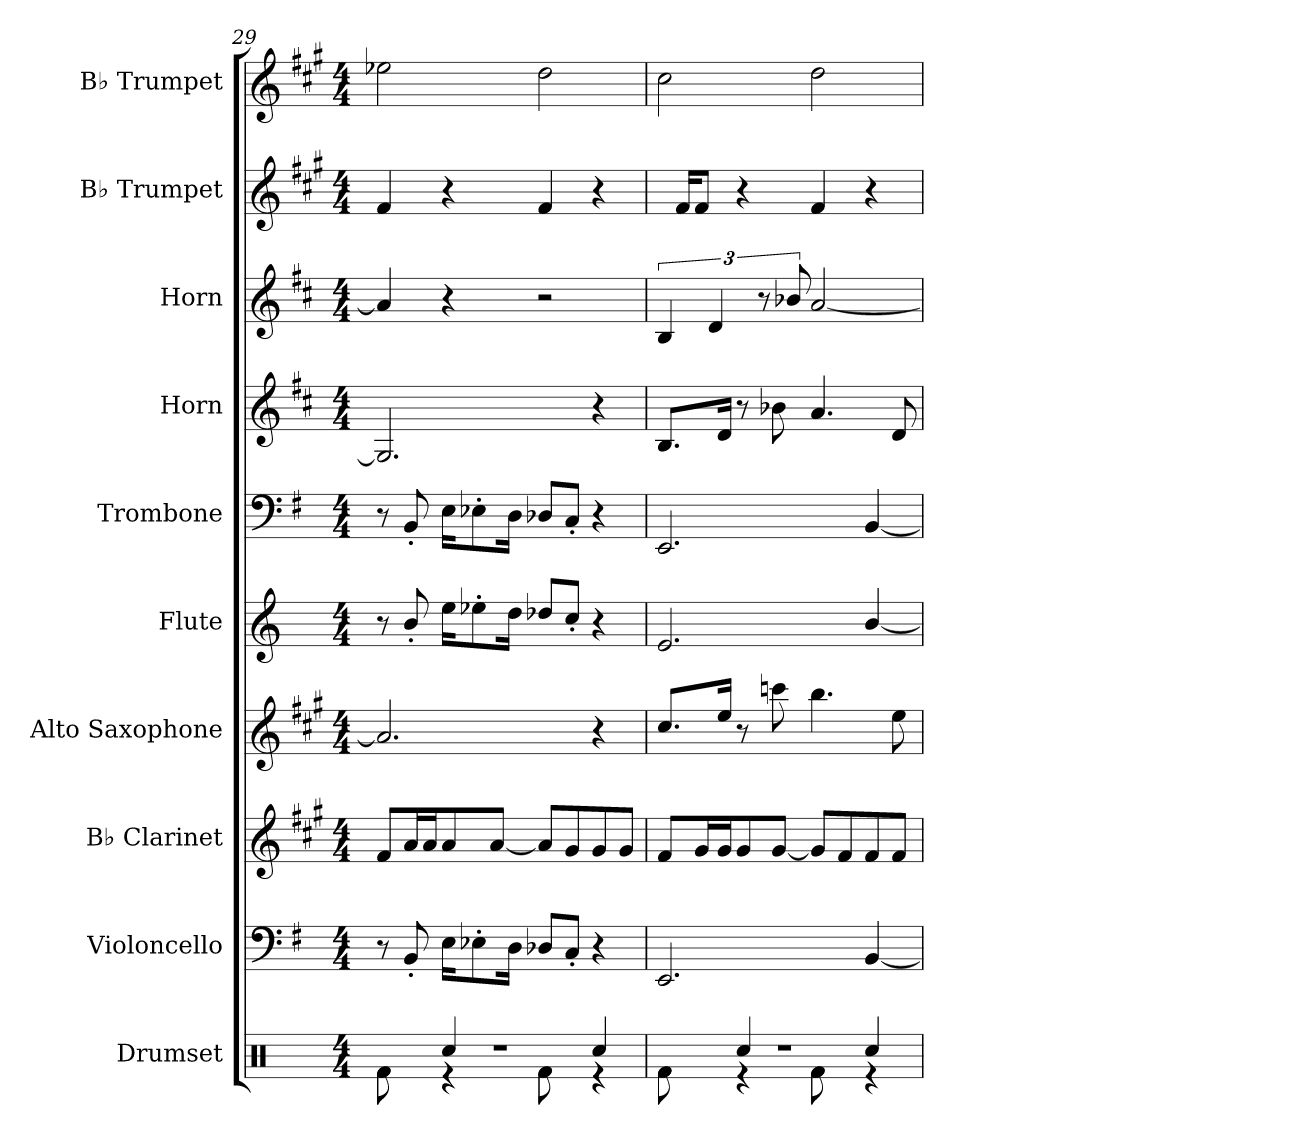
**kern	**kern	**kern	**kern	**kern	**kern	**kern	**kern	**kern	**kern
*part10	*part9	*part8	*part7	*part6	*part5	*part4	*part3	*part2	*part1
*staff10	*staff9	*staff8	*staff7	*staff6	*staff5	*staff4	*staff3	*staff2	*staff1
*I"Drumset	*I"Violoncello	*I"B♭ Clarinet	*I"Alto Saxophone	*I"Flute	*I"Trombone	*I"Horn	*I"Horn	*I"B♭ Trumpet	*I"B♭ Trumpet
*I'Drs.	*I'Vlc.	*I'B♭ Cl.	*I'A. Sax.	*I'Fl.	*I'Trb.	*I'Hn.	*I'Hn.	*I'B♭ Tpt.	*I'B♭ Tpt.
!!LO:PB:g=z
*clefX	*clefF4	*clefG2	*clefG2	*clefG2	*clefF4	*clefG2	*clefG2	*clefG2	*clefG2
*	*	*ITrd1c2	*ITrd5c9	*	*	*ITrd4c7	*ITrd4c7	*ITrd1c2	*ITrd1c2
*k[]	*k[f#]	*k[f#]	*k[]	*k[]	*k[f#]	*k[f#]	*k[f#]	*k[f#]	*k[f#]
*C:	*G:	*G:	*C:	*C:	*G:	*G:	*G:	*G:	*G:
*M4/4	*M4/4	*M4/4	*M4/4	*M4/4	*M4/4	*M4/4	*M4/4	*M4/4	*M4/4
=29	=29	=29	=29	=29	=29	=29	=29	=29	=29
*^	*	*	*	*	*	*	*	*	*
*	*^	*	*	*	*	*	*	*	*	*
1r	4Rf\	8Rf\	8r	8e/L	2.c#/]	8r	8r	2.C#/]	4d/]	4e/	2dd-X\
.	.	8ryy	8BB'/	16g/L	.	8b'/	8BB'/	.	.	.	.
.	.	.	.	16g/J	.	.	.	.	.	.	.
.	4Rcc/	4re	16E\KL	8g/	.	16ee\KL	16E\KL	.	4r	4r	.
.	.	.	8E-X'\	.	.	8ee-X'\	8E-X'\	.	.	.	.
.	.	.	.	[8g/J	.	.	.	.	.	.	.
.	.	.	16D\Jk	.	.	16dd\Jk	16D\Jk	.	.	.	.
.	4Rf\	8Rf\	8D-X/L	8g/L]	.	8dd-X/L	8D-X/L	.	2r	4e/	2cc\
.	.	8ryy	8C'/J	8f#/	.	8cc'/J	8C'/J	.	.	.	.
.	4Rcc/	4re	4r	8f#/	4r	4r	4r	4r	.	4r	.
.	.	.	.	8f#/J	.	.	.	.	.	.	.
=30	=30	=30	=30	=30	=30	=30	=30	=30	=30	=30	=30
1r	4Rf\	8Rf\	2.EE/	8e/L	8.e/L	2.e/	2.EE/	8.E/L	6E/	16ryy	2b\
.	.	.	.	.	.	.	.	.	.	16e/KL	.
.	.	8ryy	.	16f#/L	.	.	.	.	.	8e/J	.
.	.	.	.	.	.	.	.	.	6G/	.	.
.	.	.	.	16f#/J	16g/Jk	.	.	16G/Jk	.	.	.
.	4Rcc/	4re	.	8f#/	8r	.	.	8r	.	4r	.
.	.	.	.	.	.	.	.	.	12r	.	.
.	.	.	.	[8f#/J	8ee-X\	.	.	8e-X\	.	.	.
.	.	.	.	.	.	.	.	.	12e-X/	.	.
.	4Rf\	8Rf\	.	8f#/L]	4.dd\	.	.	4.d/	[2d/	4e/	2cc\
.	.	8ryy	.	8e/	.	.	.	.	.	.	.
.	4Rcc/	4re	[4BB/	8e/	.	[4b/	[4BB/	.	.	4r	.
.	.	.	.	8e/J	8g\	.	.	8G/	.	.	.
*v	*v	*v	*	*	*	*	*	*	*	*	*
=	=	=	=	=	=	=	=	=	=
*-	*-	*-	*-	*-	*-	*-	*-	*-	*-
